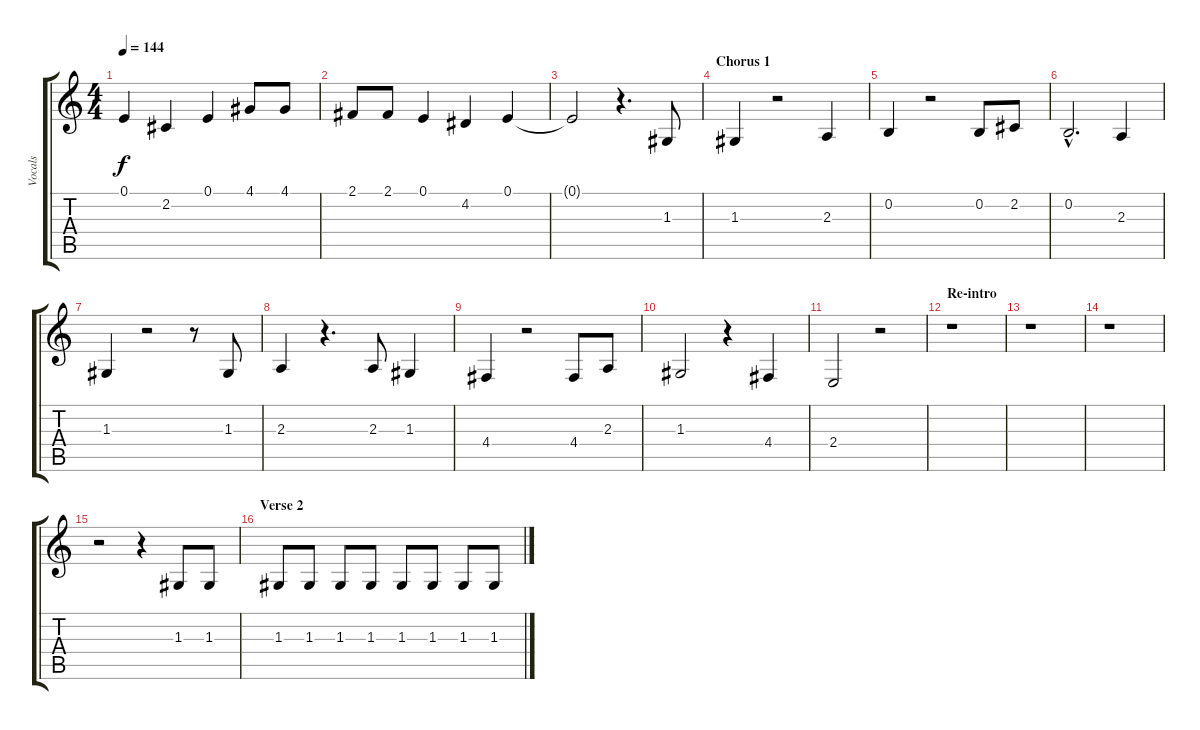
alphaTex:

\track ("Vocals" "Vocals") {instrument altosax}
\staff {score tabs}
\tuning (E4 B3 G3 D3 A2 E2) {hide}
\ts (4 4)
\tempo 144
\clef g2
\ks c
0.1.4{dy f} 2.2.4 0.1.4 4.1.8 4.1.8 |
2.1.8 2.1.8 0.1.4 4.2.4 0.1.4 |
0.1{t}.2 r.4{d} 1.3.8 |
\section ("" "Chorus 1")
1.3.4 r.2 2.3.4 |
0.2.4 r.2 0.2.8 2.2.8 |
0.2{hac}.2{d} 2.3.4 |
1.3.4 r.2 r.8 1.3.8 |
2.3.4 r.4{d} 2.3.8 1.3.4 |
4.4.4 r.2 4.4.8 2.3.8 |
1.3.2 r.4 4.4.4 |
2.4.2 r.2 |
\section ("" "Re-intro")
r.1 |
r.1 |
r.1 |
r.2 r.4 1.3.8 1.3.8 |
\section ("" "Verse 2")
1.3.8 1.3.8 1.3.8 1.3.8 1.3.8 1.3.8 1.3.8 1.3.8
